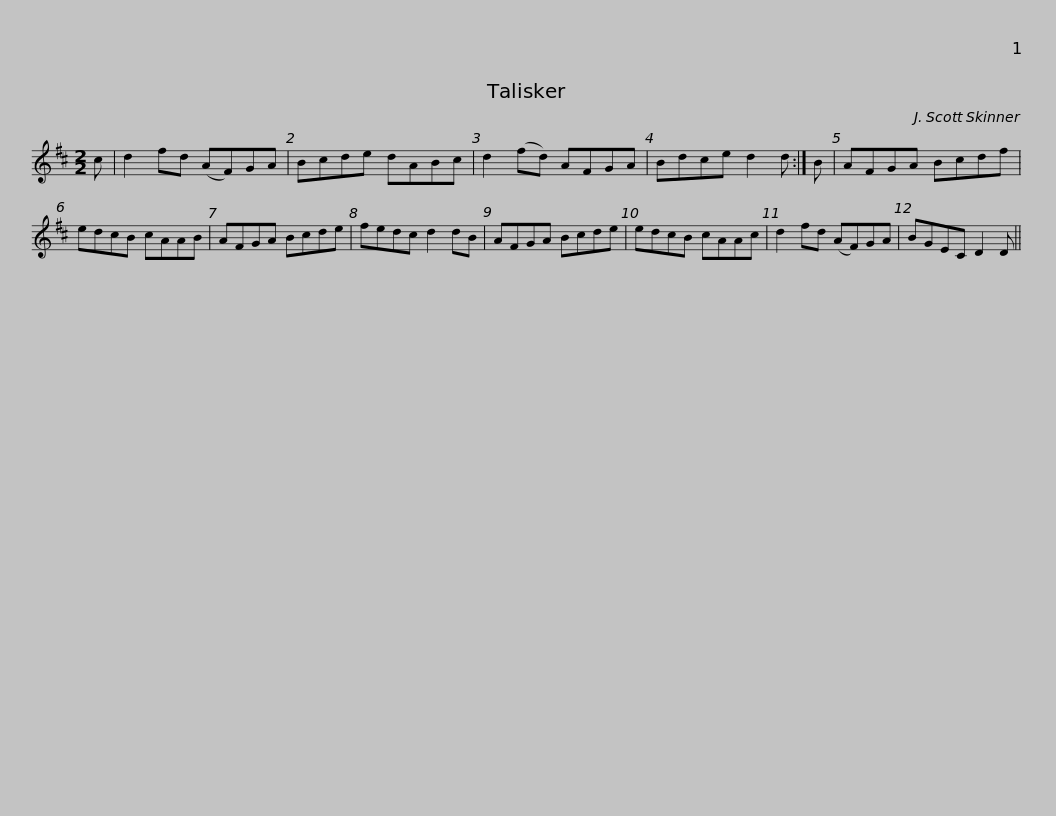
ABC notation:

X:1
L:1/8
M:2/2
I:linebreak $
K:D
V:1 treble
V:1
 c | d2 fd (AF)GA | Bcde dABc | d2 (fd) AFGA | Bdce d2 d :| %5
 B | AFGA Bcdf |$ edcB cAAB | AFGA Bcde | fedc d2 dB | %10
 AFGA Bcde | edcB cAAc | d2 fd (AF)GA |$ BGEC D2 D || %14
